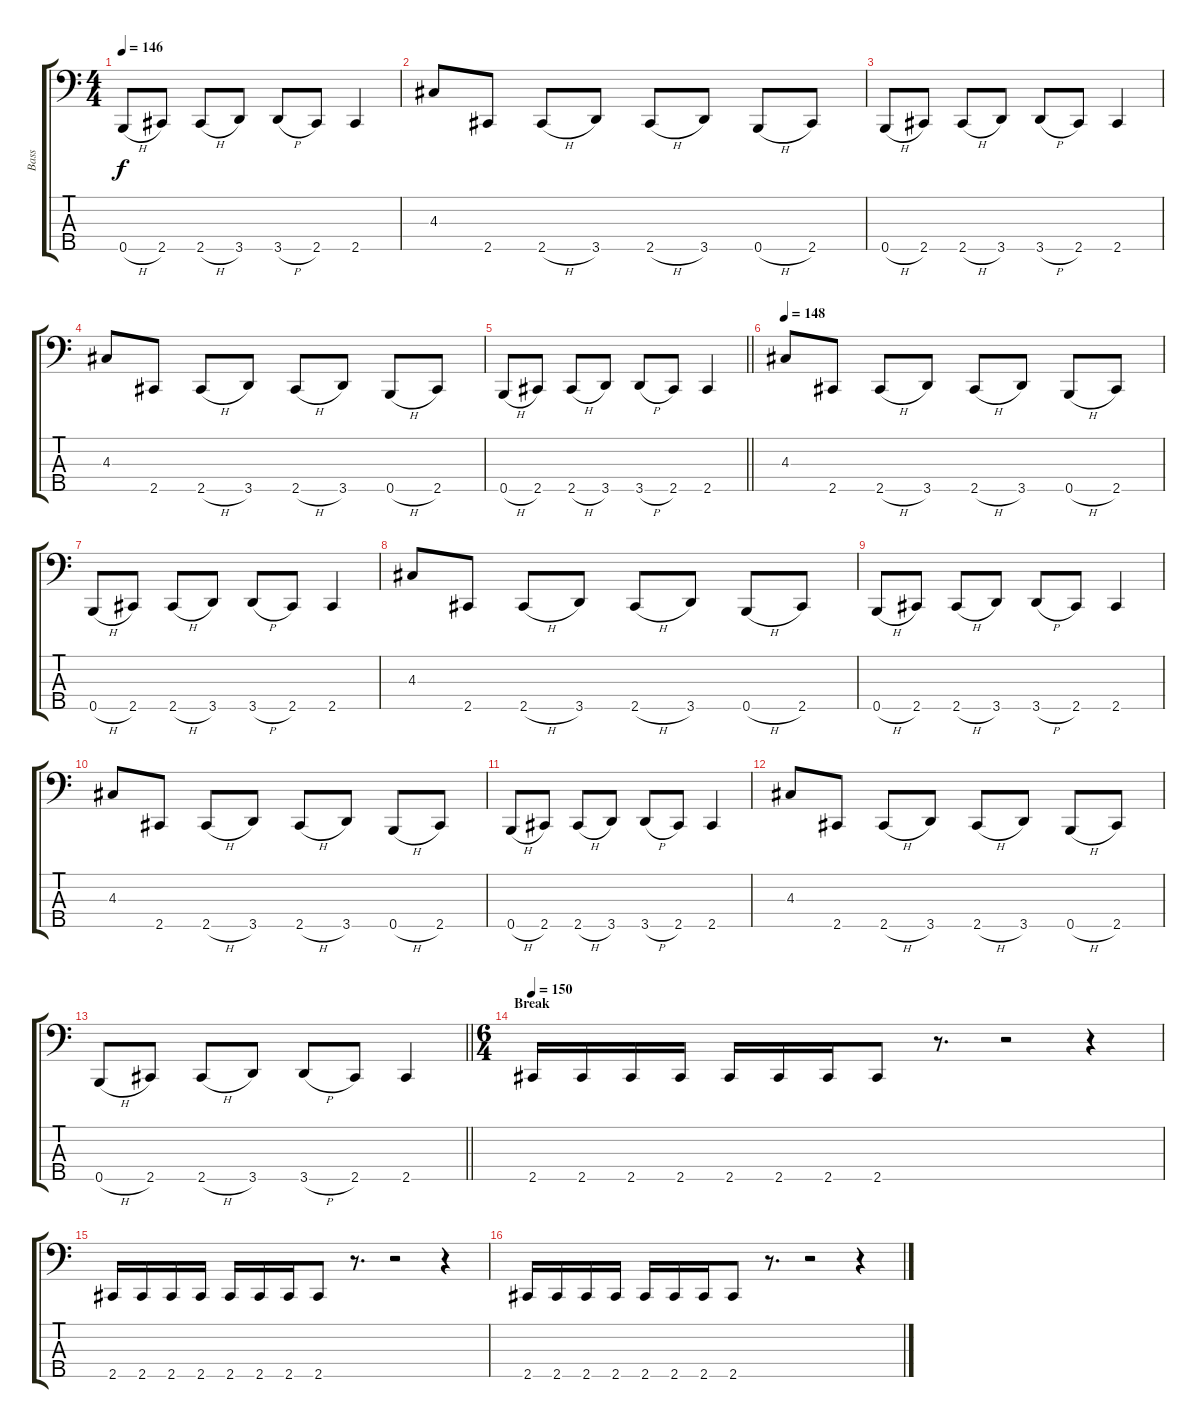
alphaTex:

\track ("Bass" "Bass") {instrument electricbassfinger}
\staff {score tabs}
\tuning (G2 D2 A1 E1 B0) {hide}
\ts (4 4)
\tempo 146
\clef f4
\ks c
0.5{h}.8{dy f} 2.5.8 2.5{h}.8 3.5.8 3.5{h}.8 2.5.8 2.5.4 |
4.3.8 2.5.8 2.5{h}.8 3.5.8 2.5{h}.8 3.5.8 0.5{h}.8 2.5.8 |
0.5{h}.8 2.5.8 2.5{h}.8 3.5.8 3.5{h}.8 2.5.8 2.5.4 |
4.3.8 2.5.8 2.5{h}.8 3.5.8 2.5{h}.8 3.5.8 0.5{h}.8 2.5.8 |
\barLineRight lightlight
0.5{h}.8 2.5.8 2.5{h}.8 3.5.8 3.5{h}.8 2.5.8 2.5.4 |
\tempo 148
4.3.8 2.5.8 2.5{h}.8 3.5.8 2.5{h}.8 3.5.8 0.5{h}.8 2.5.8 |
0.5{h}.8 2.5.8 2.5{h}.8 3.5.8 3.5{h}.8 2.5.8 2.5.4 |
4.3.8 2.5.8 2.5{h}.8 3.5.8 2.5{h}.8 3.5.8 0.5{h}.8 2.5.8 |
0.5{h}.8 2.5.8 2.5{h}.8 3.5.8 3.5{h}.8 2.5.8 2.5.4 |
4.3.8 2.5.8 2.5{h}.8 3.5.8 2.5{h}.8 3.5.8 0.5{h}.8 2.5.8 |
0.5{h}.8 2.5.8 2.5{h}.8 3.5.8 3.5{h}.8 2.5.8 2.5.4 |
4.3.8 2.5.8 2.5{h}.8 3.5.8 2.5{h}.8 3.5.8 0.5{h}.8 2.5.8 |
\barLineRight lightlight
0.5{h}.8 2.5.8 2.5{h}.8 3.5.8 3.5{h}.8 2.5.8 2.5.4 |
\ts (6 4)
\section ("" "Break")
\tempo 150
2.5.16 2.5.16 2.5.16 2.5.16 2.5.16 2.5.16 2.5.16 2.5.8 r.8{d} r.2 r.4 |
2.5.16 2.5.16 2.5.16 2.5.16 2.5.16 2.5.16 2.5.16 2.5.8 r.8{d} r.2 r.4 |
2.5.16 2.5.16 2.5.16 2.5.16 2.5.16 2.5.16 2.5.16 2.5.8 r.8{d} r.2 r.4
